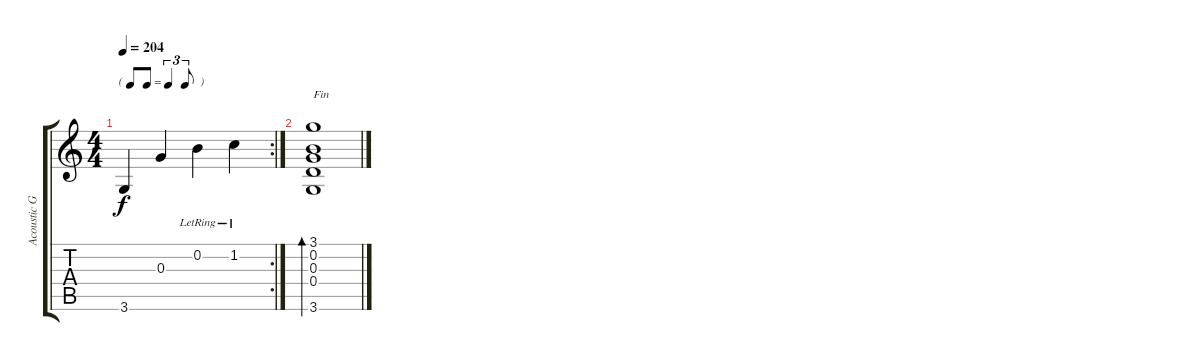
\track ("Acoustic Guitar" "Acoustic G") {instrument acousticguitarsteel}
\staff {score tabs}
\tuning (E4 B3 G3 D3 A2 E2) {hide}
\rc 2
\ts (4 4)
\tf triplet8th
\tempo 204
\clef g2
\ks c
3.6.4{dy f} 0.3.4 0.2{lr}.4 1.2{lr}.4 |
(3.1 0.2 0.3 0.4 3.6).1{bd 120 txt "Fin"}
